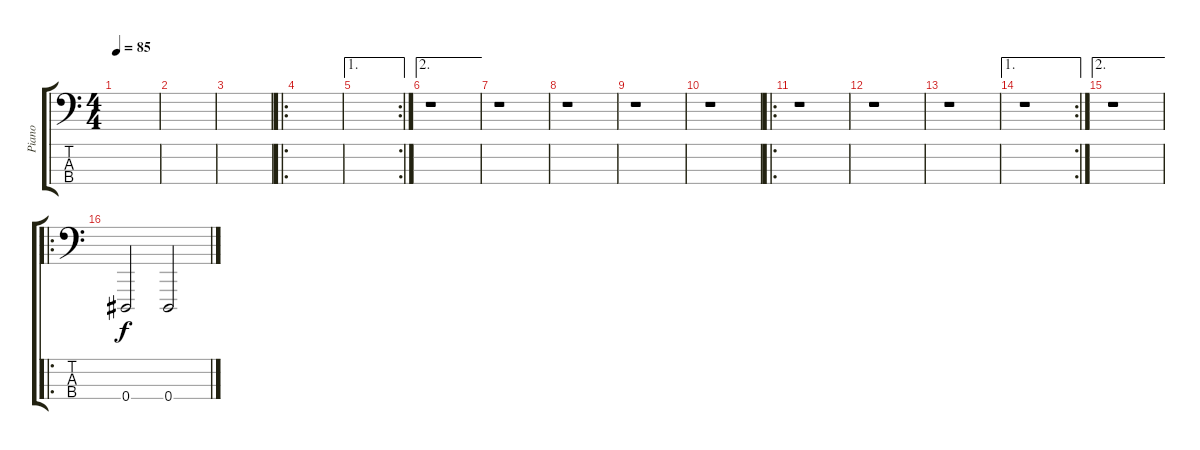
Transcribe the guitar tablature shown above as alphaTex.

\track ("Piano" "Piano") {instrument brightacousticpiano}
\staff {score tabs}
\tuning (Gb2 Db2 Ab1 Eb1) {hide}
\ts (4 4)
\tempo 85
\clef f4
\ks c
|
|
|
\ro
|
\ae 1
\rc 2
|
\ae 2
r.1 |
r.1 |
r.1 |
r.1 |
r.1 |
\ro
r.1 |
r.1 |
r.1 |
\ae 1
\rc 2
r.1 |
\ae 2
r.1 |
\ro
0.4.2 0.4.2
